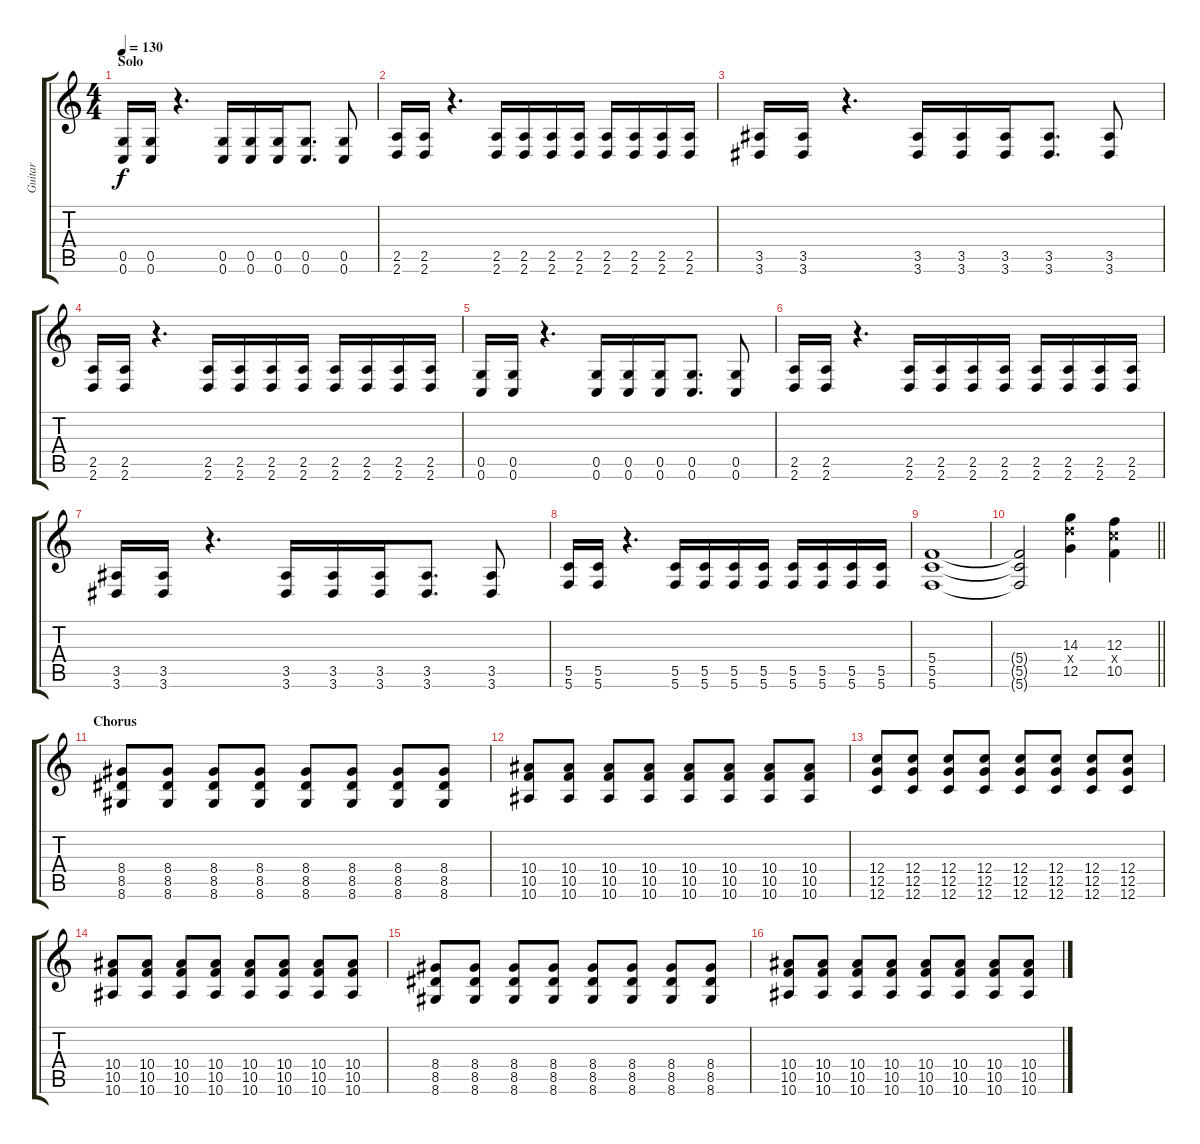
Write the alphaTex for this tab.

\track ("Guitar" "Guitar") {instrument distortionguitar}
\staff {score tabs}
\tuning (D4 A3 F3 C3 G2 C2) {hide}
\ts (4 4)
\section ("" "Solo")
\tempo 130
\clef g2
\ks c
(0.5 0.6).16{dy f} (0.5 0.6).16 r.4{d} (0.5 0.6).16 (0.5 0.6).16 (0.5 0.6).16 (0.5 0.6).8{d} (0.5 0.6).8 |
(2.5 2.6).16 (2.5 2.6).16 r.4{d} (2.5 2.6).16 (2.5 2.6).16 (2.5 2.6).16 (2.5 2.6).16 (2.5 2.6).16 (2.5 2.6).16 (2.5 2.6).16 (2.5 2.6).16 |
(3.5 3.6).16 (3.5 3.6).16 r.4{d} (3.5 3.6).16 (3.5 3.6).16 (3.5 3.6).16 (3.5 3.6).8{d} (3.5 3.6).8 |
(2.5 2.6).16 (2.5 2.6).16 r.4{d} (2.5 2.6).16 (2.5 2.6).16 (2.5 2.6).16 (2.5 2.6).16 (2.5 2.6).16 (2.5 2.6).16 (2.5 2.6).16 (2.5 2.6).16 |
(0.5 0.6).16 (0.5 0.6).16 r.4{d} (0.5 0.6).16 (0.5 0.6).16 (0.5 0.6).16 (0.5 0.6).8{d} (0.5 0.6).8 |
(2.5 2.6).16 (2.5 2.6).16 r.4{d} (2.5 2.6).16 (2.5 2.6).16 (2.5 2.6).16 (2.5 2.6).16 (2.5 2.6).16 (2.5 2.6).16 (2.5 2.6).16 (2.5 2.6).16 |
(3.5 3.6).16 (3.5 3.6).16 r.4{d} (3.5 3.6).16 (3.5 3.6).16 (3.5 3.6).16 (3.5 3.6).8{d} (3.5 3.6).8 |
(5.5 5.6).16 (5.5 5.6).16 r.4{d} (5.5 5.6).16 (5.5 5.6).16 (5.5 5.6).16 (5.5 5.6).16 (5.5 5.6).16 (5.5 5.6).16 (5.5 5.6).16 (5.5 5.6).16 |
(5.4 5.5 5.6).1 |
\barLineRight lightlight
(5.4{t} 5.5{t} 5.6{t}).2 (14.3 14.4{x} 12.5).4 (12.3 12.4{x} 10.5).4 |
\section ("" "Chorus")
(8.4 8.5 8.6).8 (8.4 8.5 8.6).8 (8.4 8.5 8.6).8 (8.4 8.5 8.6).8 (8.4 8.5 8.6).8 (8.4 8.5 8.6).8 (8.4 8.5 8.6).8 (8.4 8.5 8.6).8 |
(10.4 10.5 10.6).8 (10.4 10.5 10.6).8 (10.4 10.5 10.6).8 (10.4 10.5 10.6).8 (10.4 10.5 10.6).8 (10.4 10.5 10.6).8 (10.4 10.5 10.6).8 (10.4 10.5 10.6).8 |
(12.4 12.5 12.6).8 (12.4 12.5 12.6).8 (12.4 12.5 12.6).8 (12.4 12.5 12.6).8 (12.4 12.5 12.6).8 (12.4 12.5 12.6).8 (12.4 12.5 12.6).8 (12.4 12.5 12.6).8 |
(10.4 10.5 10.6).8 (10.4 10.5 10.6).8 (10.4 10.5 10.6).8 (10.4 10.5 10.6).8 (10.4 10.5 10.6).8 (10.4 10.5 10.6).8 (10.4 10.5 10.6).8 (10.4 10.5 10.6).8 |
(8.4 8.5 8.6).8 (8.4 8.5 8.6).8 (8.4 8.5 8.6).8 (8.4 8.5 8.6).8 (8.4 8.5 8.6).8 (8.4 8.5 8.6).8 (8.4 8.5 8.6).8 (8.4 8.5 8.6).8 |
(10.4 10.5 10.6).8 (10.4 10.5 10.6).8 (10.4 10.5 10.6).8 (10.4 10.5 10.6).8 (10.4 10.5 10.6).8 (10.4 10.5 10.6).8 (10.4 10.5 10.6).8 (10.4 10.5 10.6).8
